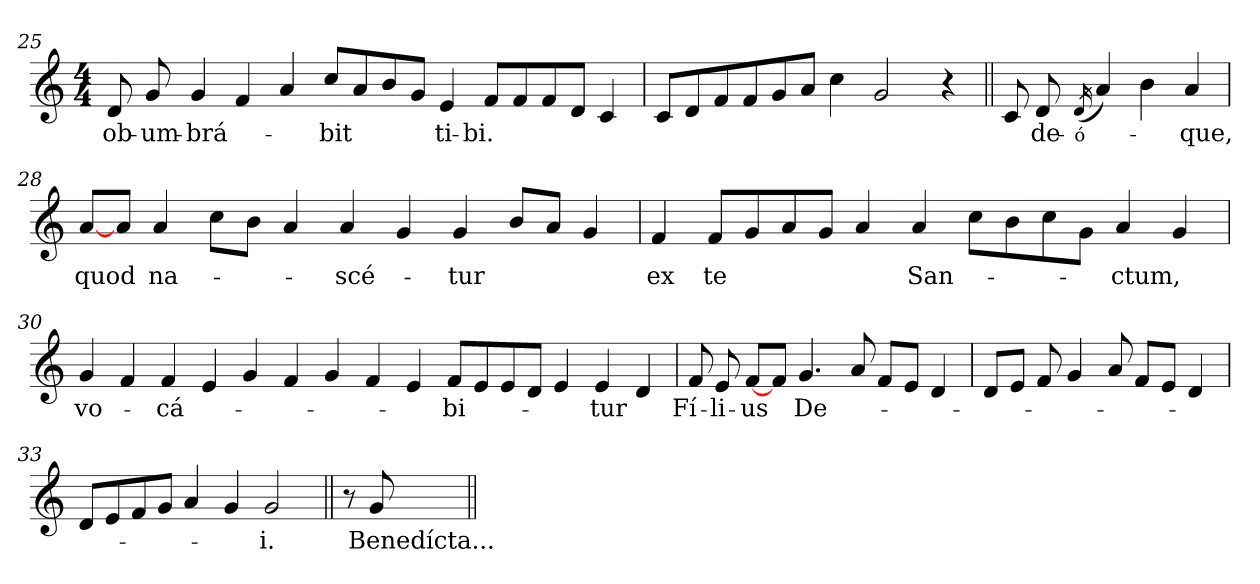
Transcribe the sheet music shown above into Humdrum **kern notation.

**kern	**text
*part1	*part1
*staff1	*staff1
*clefG2	*
*k[]	*
*C:	*
*M4/4	*
=25	=25
!	!LO:LY:b:color=#000000
8di/	ob-
!	!LO:LY:b:color=#000000
8gi/	-um-
!	!LO:LY:b:color=#000000
4gi/	-brá-
4fi/	.
4ai/	.
!	!LO:LY:b:color=#000000
8cci/L	-bit
8ai/	.
8bi/	.
8gi/J	.
!	!LO:LY:b:color=#000000
4ei/	ti-
!	!LO:LY:b:color=#000000
8fi/L	-bi.
8fi/	.
8fi/	.
8di/J	.
4ci/	.
!!LO:LB:g=z
=26`	=26`
8ci/L	.
8di/	.
8fi/	.
8fi/	.
8gi/	.
8ai/J	.
4cci\	.
2gi/	.
!	!LO:LY:b:color=#000000
4r	V. 2. I-
=27||	=27||
8ci/	.
!	!LO:LY:b:color=#000000
8di/	-de-
!	!LO:LY:b:color=#000000
(16qdi/	-ó-
4ai/)	.
4bi\	.
!	!LO:LY:b:color=#000000
4ai/	-que,
=28`	=28`
!	!LO:LY:b:color=#000000
[8ai/L	quod
8ai/J	.
!	!LO:LY:b:color=#000000
4ai/	na-
8cci\L	.
8bi\J	.
4ai/	.
!	!LO:LY:b:color=#000000
4ai/	-scé-
4gi/	.
!	!LO:LY:b:color=#000000
4gi/	-tur
8bi/L	.
8ai/J	.
4gi/	.
!!LO:LB:g=z
=29`	=29`
!	!LO:LY:b:color=#000000
4fi/	ex
!	!LO:LY:b:color=#000000
8fi/L	te
8gi/	.
8ai/	.
8gi/J	.
4ai/	.
!	!LO:LY:b:color=#000000
4ai/	San-
8cci\L	.
8bi\	.
8cci\	.
8gi\J	.
!	!LO:LY:b:color=#000000
4ai/	-ctum,
4gi/	.
=30'	=30'
!	!LO:LY:b:color=#000000
4gi/	vo-
4fi/	.
!	!LO:LY:b:color=#000000
4fi/	-cá-
4ei/	.
4gi/	.
4fi/	.
4gi/	.
4fi/	.
4ei/	.
!	!LO:LY:b:color=#000000
8fi/L	-bi-
8ei/	.
8ei/	.
8di/J	.
4ei/	.
!	!LO:LY:b:color=#000000
4ei/	-tur
4di/	.
!!LO:LB:g=z
=31`	=31`
!	!LO:LY:b:color=#000000
8fi/	Fí-
!	!LO:LY:b:color=#000000
8ei/	-li-
!	!LO:LY:b:color=#000000
[8fi/L	-us
8fi/J	.
!	!LO:LY:b:color=#000000
4.gi/	De-
8ai/	.
8fi/L	.
8ei/J	.
4di/	.
=32`	=32`
8di/L	.
8ei/J	.
8fi/	.
4gi/	.
8ai/	.
8fi/L	.
8ei/J	.
4di/	.
=33`	=33`
8di/L	.
8ei/	.
8fi/	.
8gi/J	.
4ai/	.
4gi/	.
!	!LO:LY:b:color=#000000
2gi/	-i.
=34||	=34||
8r	.
!	!LO:LY:b:color=#000000
8gi/	Benedícta...
=||	=||
*-	*-
